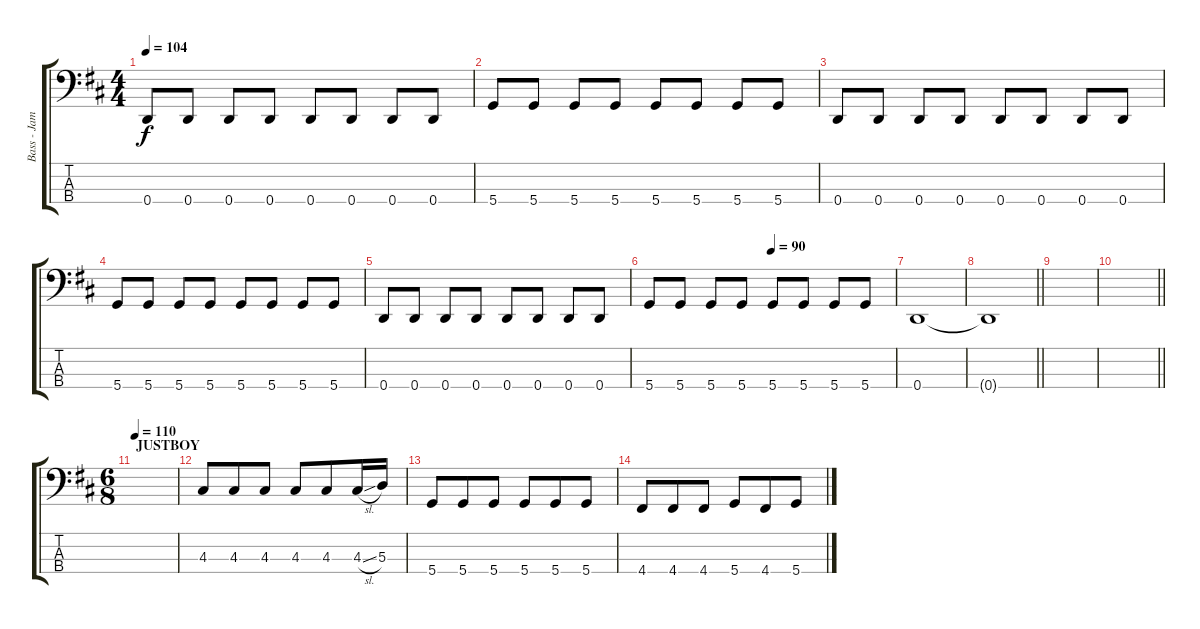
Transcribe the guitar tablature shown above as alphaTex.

\track ("Bass - James Johnston" "Bass - Jam") {instrument electricbassfinger}
\staff {score tabs}
\tuning (G2 D2 A1 D1) {hide}
\ts (4 4)
\tempo 104
\clef f4
\ks d
0.4.8{dy f} 0.4.8 0.4.8 0.4.8 0.4.8 0.4.8 0.4.8 0.4.8 |
5.4.8 5.4.8 5.4.8 5.4.8 5.4.8 5.4.8 5.4.8 5.4.8 |
0.4.8 0.4.8 0.4.8 0.4.8 0.4.8 0.4.8 0.4.8 0.4.8 |
5.4.8 5.4.8 5.4.8 5.4.8 5.4.8 5.4.8 5.4.8 5.4.8 |
0.4.8 0.4.8 0.4.8 0.4.8 0.4.8 0.4.8 0.4.8 0.4.8 |
\tempo (90 0.5)
5.4.8 5.4.8 5.4.8 5.4.8 5.4.8 5.4.8 5.4.8 5.4.8 |
0.4.1 |
\barLineRight lightlight
0.4{t}.1 |
|
\barLineRight lightlight
|
\ts (6 8)
\section ("" "JUSTBOY")
\tempo 110
|
4.3.8 4.3.8 4.3.8 4.3.8 4.3.8 4.3{sl}.16 5.3.16 |
5.4.8 5.4.8 5.4.8 5.4.8 5.4.8 5.4.8 |
4.4.8 4.4.8 4.4.8 5.4.8 4.4.8 5.4.8
